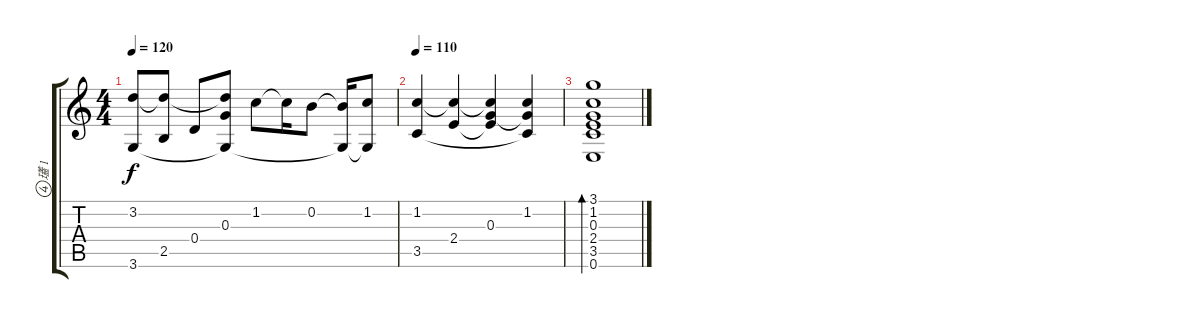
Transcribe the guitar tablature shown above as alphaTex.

\track ("瓂 1" "瓂 1") {instrument acousticguitarnylon}
\staff {score tabs}
\tuning (E4 B3 G3 D3 A2 E2) {hide}
\ts (4 4)
\tempo 120
\clef g2
\ks c
(3.2 3.6).8{dy f} (3.2{t} 2.5).8 0.4.8 (3.2{t} 0.3 3.6{t}).8 1.2.8 1.2{t}.16 0.2.8 (0.2{t} 3.6{t}).16 (1.2 3.6{t}).8 |
\tempo 110
(1.2 3.5).4 (1.2{t} 2.4).4 (1.2{t} 0.3 2.4{t}).4 (1.2 0.3{t} 3.5{t}).4 |
(3.1 1.2 0.3 2.4 3.5 0.6).1{bd 240}
